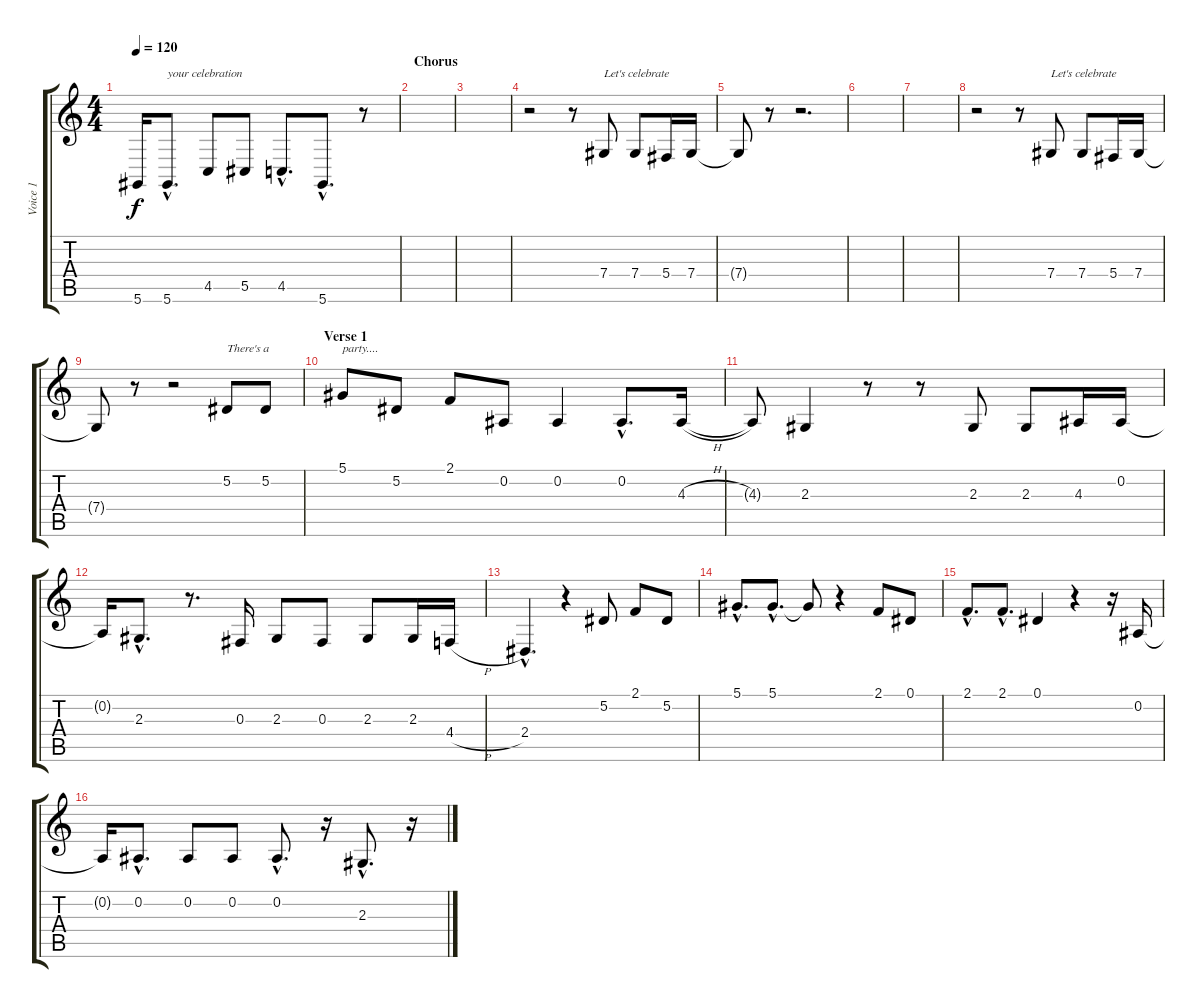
\track ("Voice 1" "Voice 1") {instrument tenorsax}
\staff {score tabs}
\tuning (Eb4 Bb3 Gb3 Db3 Ab2 Eb2) {hide}
\ts (4 4)
\tempo 120
\clef g2
\ks c
5.6{t}.16{dy f} 5.6{hac}.8{d txt "your celebration"} 4.5.8 5.5.8 4.5{hac}.8{d} 5.6{hac}.8{d} r.8 |
\section ("" "Chorus")
|
|
r.2 r.8 7.4.8{txt "Let's celebrate"} 7.4.8 5.4.16 7.4.16 |
7.4{t}.8 r.8 r.2{d} |
|
|
r.2 r.8 7.4.8{txt "Let's celebrate"} 7.4.8 5.4.16 7.4.16 |
7.4{t}.8 r.8 r.2 5.2.8{txt "There's a "} 5.2.8 |
\section ("" "Verse 1")
5.1.8{txt "party...."} 5.2.8 2.1.8 0.2.8 0.2.4 0.2{hac}.8{d} 4.3{h}.16 |
4.3{t}.8 2.3.4 r.8 r.8 2.3.8 2.3.8 4.3.16 0.2.16 |
0.2{t}.16 2.3{hac}.8{d} r.8{d} 0.3.16 2.3.8 0.3.8 2.3.8 2.3.16 4.4{h}.16 |
2.4{hac}.4{d} r.4 5.2.8 2.1.8 5.2.8 |
5.1{hac}.8{d} 5.1{hac}.8{d} 5.1{t}.8 r.4 2.1.8 0.1.8 |
2.1{hac}.8{d} 2.1{hac}.8{d} 0.1.4 r.4 r.16 0.2.16 |
0.2{t}.16 0.2{hac}.8{d} 0.2.8 0.2.8 0.2{hac}.8{d} r.16 2.3{hac}.8{d} r.16
